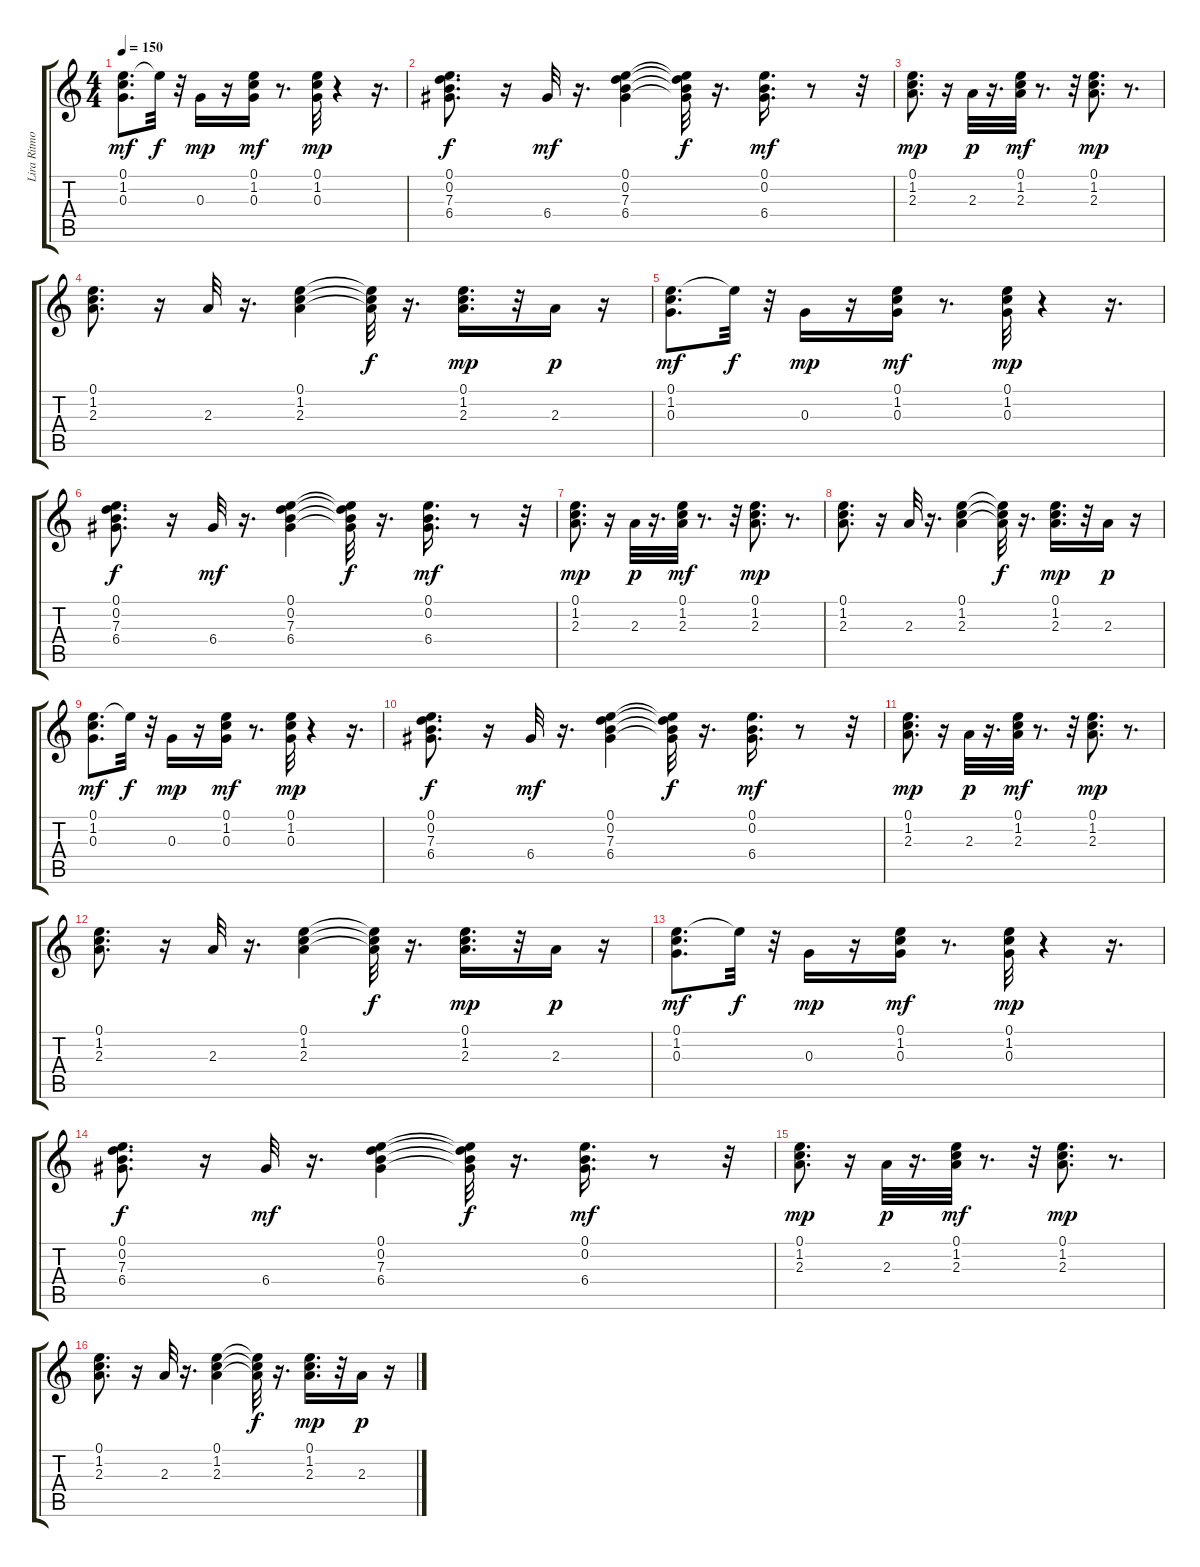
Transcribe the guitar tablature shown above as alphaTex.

\track ("Lira Ritmo" "Lira Ritmo") {instrument acousticguitarsteel}
\staff {score tabs}
\tuning (E4 B3 G3 D3 A2 E2) {hide}
\ts (4 4)
\tempo 150
\clef g2
\ks c
(0.1 1.2 0.3).8{d dy mf} 0.1{t}.32{dy f} r.32 0.3.16{dy mp} r.16 (0.1 1.2 0.3).16{dy mf} r.8{d} (0.1 1.2 0.3).32{dy mp} r.4 r.16{d} |
(0.1 0.2 7.3 6.4).8{d dy f} r.16 6.4.32{dy mf} r.16{d} (0.1 0.2 7.3 6.4).4 (0.1{t} 0.2{t} 7.3{t} 6.4{t}).32{dy f} r.16{d} (0.1 0.2 6.4).16{d dy mf} r.8 r.32 |
(0.1 1.2 2.3).8{d dy mp} r.16 2.3.32{dy p} r.16{d} (0.1 1.2 2.3).32{dy mf} r.8{d} r.32 (0.1 1.2 2.3).8{d dy mp} r.8{d} |
(0.1 1.2 2.3).8{d} r.16 2.3.32 r.16{d} (0.1 1.2 2.3).4 (0.1{t} 1.2{t} 2.3{t}).32{dy f} r.16{d} (0.1 1.2 2.3).16{d dy mp} r.32 2.3.16{dy p} r.16 |
(0.1 1.2 0.3).8{d dy mf} 0.1{t}.32{dy f} r.32 0.3.16{dy mp} r.16 (0.1 1.2 0.3).16{dy mf} r.8{d} (0.1 1.2 0.3).32{dy mp} r.4 r.16{d} |
(0.1 0.2 7.3 6.4).8{d dy f} r.16 6.4.32{dy mf} r.16{d} (0.1 0.2 7.3 6.4).4 (0.1{t} 0.2{t} 7.3{t} 6.4{t}).32{dy f} r.16{d} (0.1 0.2 6.4).16{d dy mf} r.8 r.32 |
(0.1 1.2 2.3).8{d dy mp} r.16 2.3.32{dy p} r.16{d} (0.1 1.2 2.3).32{dy mf} r.8{d} r.32 (0.1 1.2 2.3).8{d dy mp} r.8{d} |
(0.1 1.2 2.3).8{d} r.16 2.3.32 r.16{d} (0.1 1.2 2.3).4 (0.1{t} 1.2{t} 2.3{t}).32{dy f} r.16{d} (0.1 1.2 2.3).16{d dy mp} r.32 2.3.16{dy p} r.16 |
(0.1 1.2 0.3).8{d dy mf} 0.1{t}.32{dy f} r.32 0.3.16{dy mp} r.16 (0.1 1.2 0.3).16{dy mf} r.8{d} (0.1 1.2 0.3).32{dy mp} r.4 r.16{d} |
(0.1 0.2 7.3 6.4).8{d dy f} r.16 6.4.32{dy mf} r.16{d} (0.1 0.2 7.3 6.4).4 (0.1{t} 0.2{t} 7.3{t} 6.4{t}).32{dy f} r.16{d} (0.1 0.2 6.4).16{d dy mf} r.8 r.32 |
(0.1 1.2 2.3).8{d dy mp} r.16 2.3.32{dy p} r.16{d} (0.1 1.2 2.3).32{dy mf} r.8{d} r.32 (0.1 1.2 2.3).8{d dy mp} r.8{d} |
(0.1 1.2 2.3).8{d} r.16 2.3.32 r.16{d} (0.1 1.2 2.3).4 (0.1{t} 1.2{t} 2.3{t}).32{dy f} r.16{d} (0.1 1.2 2.3).16{d dy mp} r.32 2.3.16{dy p} r.16 |
(0.1 1.2 0.3).8{d dy mf} 0.1{t}.32{dy f} r.32 0.3.16{dy mp} r.16 (0.1 1.2 0.3).16{dy mf} r.8{d} (0.1 1.2 0.3).32{dy mp} r.4 r.16{d} |
(0.1 0.2 7.3 6.4).8{d dy f} r.16 6.4.32{dy mf} r.16{d} (0.1 0.2 7.3 6.4).4 (0.1{t} 0.2{t} 7.3{t} 6.4{t}).32{dy f} r.16{d} (0.1 0.2 6.4).16{d dy mf} r.8 r.32 |
(0.1 1.2 2.3).8{d dy mp} r.16 2.3.32{dy p} r.16{d} (0.1 1.2 2.3).32{dy mf} r.8{d} r.32 (0.1 1.2 2.3).8{d dy mp} r.8{d} |
(0.1 1.2 2.3).8{d} r.16 2.3.32 r.16{d} (0.1 1.2 2.3).4 (0.1{t} 1.2{t} 2.3{t}).32{dy f} r.16{d} (0.1 1.2 2.3).16{d dy mp} r.32 2.3.16{dy p} r.16
